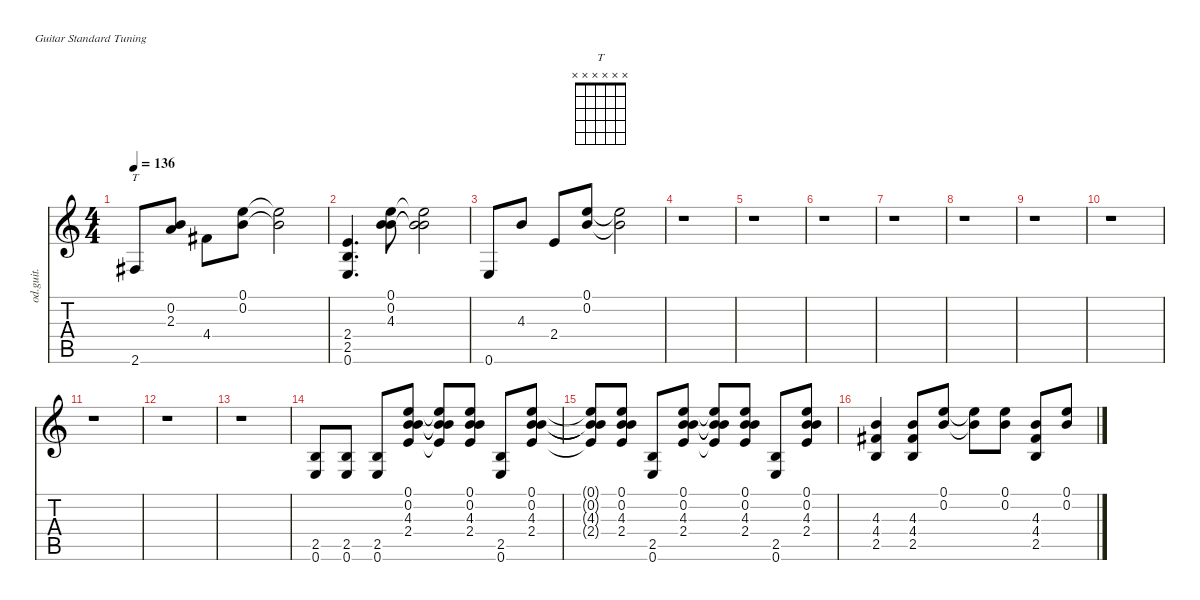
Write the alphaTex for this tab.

\defaultSystemsLayout 4
\hideDynamics
\bracketExtendMode nobrackets
\otherSystemsTrackNameOrientation horizontal
\track ("Guitar 2" "od.guit.") {instrument overdrivenguitar}
\staff {score tabs}
\tuning (E4 B3 G3 D3 A2 E2)
\chord ("T" x x x x x x)
\ts (4 4)
\tempo 136
\clef g2
\ks c
2.6{acc #}.8{ch "T" dy f} (0.2 2.3).8 4.4{acc #}.8 (0.1 0.2).8 (0.1{t} 0.2{t}).2 |
(2.4 2.5 0.6).4{d} (0.1 0.2 4.3).8 (0.1{t} 0.2{t} 4.3{t}).2 |
0.6.8 4.3.8 2.4.8 (0.1 0.2).8 (0.1{t} 0.2{t}).2 |
r.1 |
r.1 |
r.1 |
r.1 |
r.1 |
r.1 |
r.1 |
r.1 |
r.1 |
r.1 |
(2.5 0.6).8 (2.5 0.6).8 (2.5 0.6).8 (0.1 0.2 4.3 2.4).8 (0.1{t} 0.2{t} 4.3{t} 2.4{t}).8 (0.1 0.2 4.3 2.4).8 (2.5 0.6).8 (0.1 0.2 4.3 2.4).8 |
(0.1{t} 0.2{t} 4.3{t} 2.4{t}).8 (0.1 0.2 4.3 2.4).8 (2.5 0.6).8 (0.1 0.2 4.3 2.4).8 (0.1{t} 0.2{t} 4.3{t} 2.4{t}).8 (0.1 0.2 4.3 2.4).8 (2.5 0.6).8 (0.1 0.2 4.3 2.4).8 |
(4.3 4.4{acc #} 2.5).4 (4.3 4.4{acc #} 2.5).8 (0.1 0.2).8 (0.1{t} 0.2{t}).8 (0.1 0.2).8 (4.3 4.4{acc #} 2.5).8 (0.1 0.2).8
